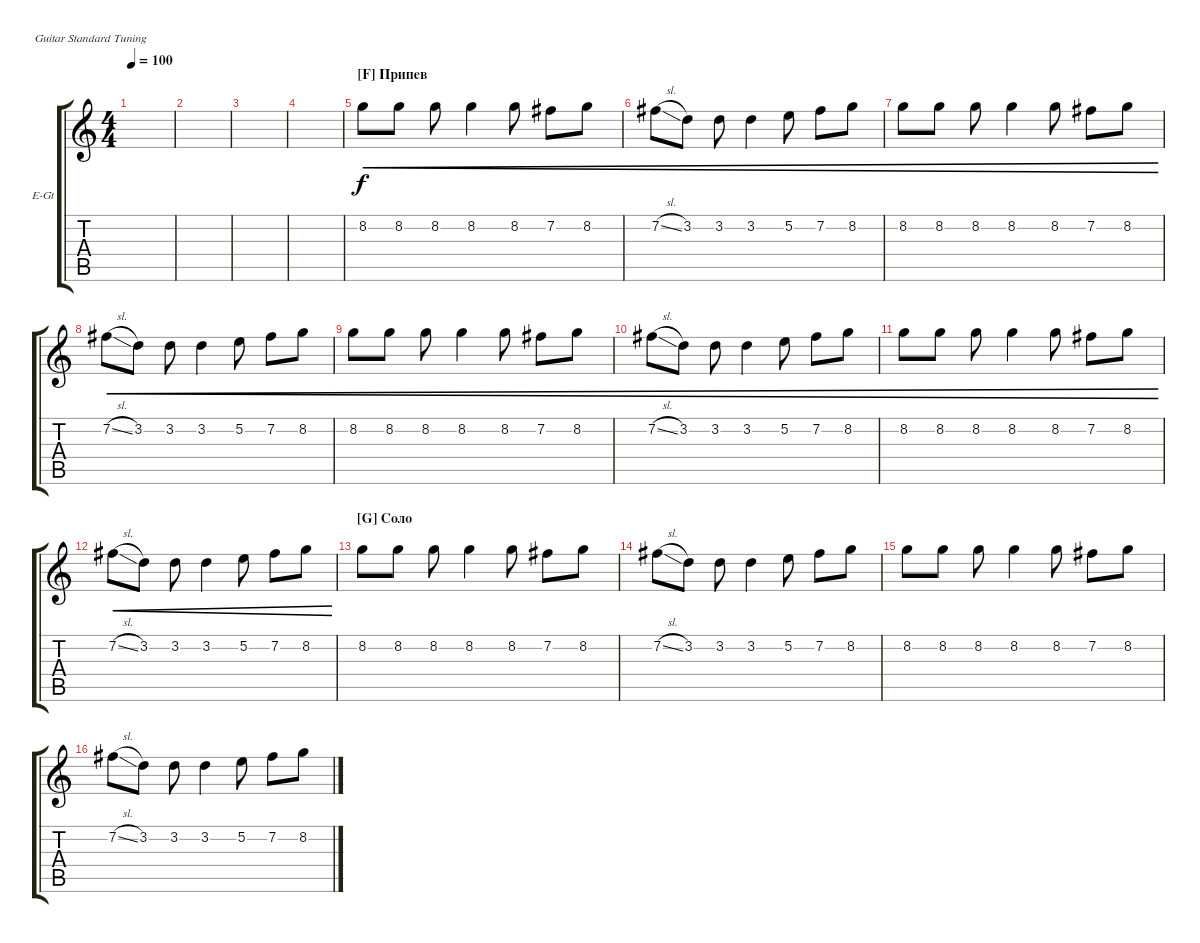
\defaultSystemsLayout 4
\bracketExtendMode groupsimilarinstruments
\firstSystemTrackNameOrientation horizontal
\otherSystemsTrackNameOrientation horizontal
\track ("Electric Guitar" "E-Gt") {instrument electricguitarclean}
\staff {score tabs}
\tuning (E4 B3 G3 D3 A2 E2)
\ts (4 4)
\tempo 100
\clef g2
\scale
0.333333
\ks c
|
\scale
0.333333 |
\scale
0.333333 |
\scale
0.333333 |
\section ("F" "Припев")
\scale
0.333333 8.2.8{cre} 8.2.8{cre} 8.2.8{cre} 8.2.4{cre} 8.2.8{cre} 7.2.8{cre} 8.2.8{cre} |
\scale
0.333333 7.2{sl}.8{cre} 3.2.8{cre} 3.2.8{cre} 3.2.4{cre} 5.2.8{cre} 7.2.8{cre} 8.2.8{cre} |
\scale
0.333333 8.2.8{cre} 8.2.8{cre} 8.2.8{cre} 8.2.4{cre} 8.2.8{cre} 7.2.8{cre} 8.2.8{cre} |
\scale
0.333333 7.2{sl}.8{cre} 3.2.8{cre} 3.2.8{cre} 3.2.4{cre} 5.2.8{cre} 7.2.8{cre} 8.2.8{cre} |
\scale
0.333333 8.2.8{cre} 8.2.8{cre} 8.2.8{cre} 8.2.4{cre} 8.2.8{cre} 7.2.8{cre} 8.2.8{cre} |
\scale
0.333333 7.2{sl}.8{cre} 3.2.8{cre} 3.2.8{cre} 3.2.4{cre} 5.2.8{cre} 7.2.8{cre} 8.2.8{cre} |
\scale
0.333333 8.2.8{cre} 8.2.8{cre} 8.2.8{cre} 8.2.4{cre} 8.2.8{cre} 7.2.8{cre} 8.2.8{cre} |
\scale
0.333333 7.2{sl}.8{cre} 3.2.8{cre} 3.2.8{cre} 3.2.4{cre} 5.2.8{cre} 7.2.8{cre} 8.2.8{cre} |
\section ("G" "Соло")
\scale
0.333333 8.2.8 8.2.8 8.2.8 8.2.4 8.2.8 7.2.8 8.2.8 |
\scale
0.333333 7.2{sl}.8 3.2.8 3.2.8 3.2.4 5.2.8 7.2.8 8.2.8 |
\scale
0.333333 8.2.8 8.2.8 8.2.8 8.2.4 8.2.8 7.2.8 8.2.8 |
\scale
0.333333 7.2{sl}.8 3.2.8 3.2.8 3.2.4 5.2.8 7.2.8 8.2.8
